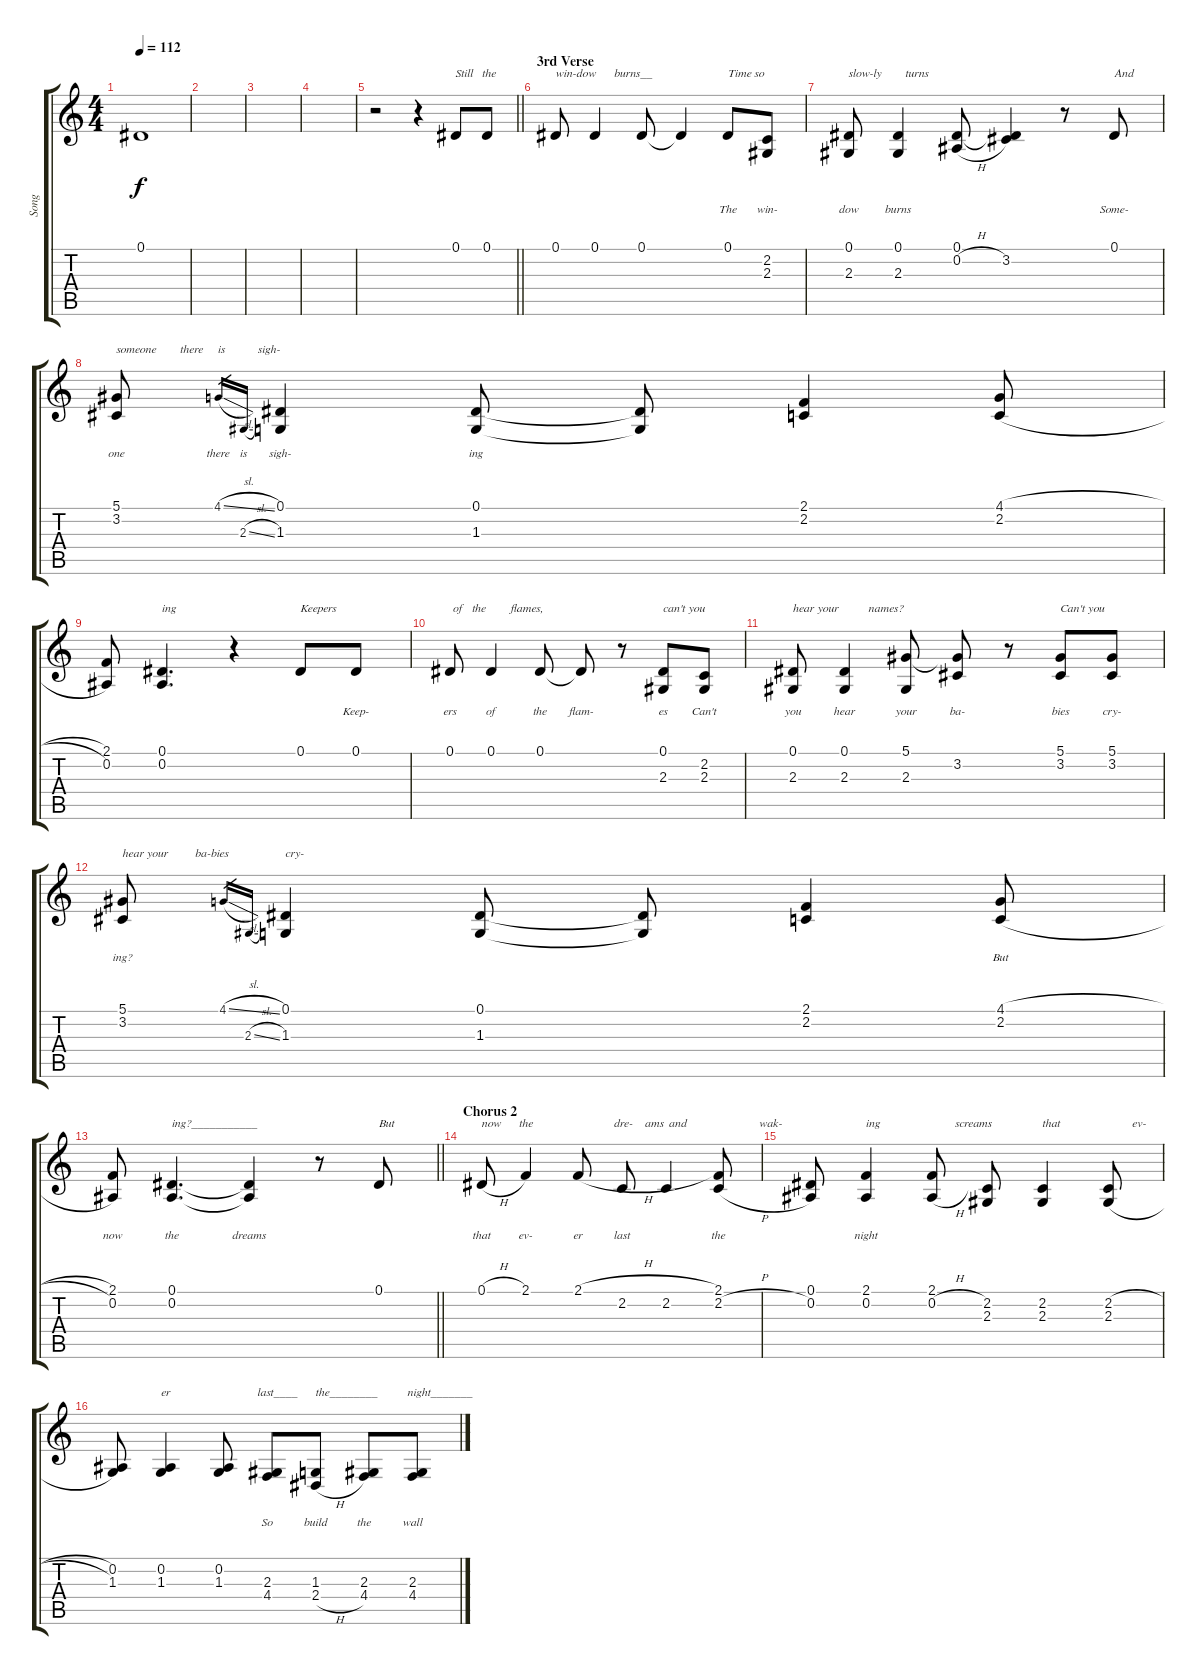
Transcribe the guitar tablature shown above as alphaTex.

\track ("Song" "Song") {instrument accordion}
\staff {score tabs}
\tuning (Eb4 Bb3 Gb3 Db3 Ab2 Eb2) {hide}
\ts (4 4)
\tempo 112
\clef g2
\ks c
0.1.1{dy f} |
|
|
|
\barLineRight lightlight
r.2 r.4 0.1.8{txt "Still   the"} 0.1.8 |
\section ("" "3rd Verse")
0.1.8{txt "win-dow      burns__" lyrics (0 "") lyrics (1 "") lyrics (2 "") lyrics (3 "") lyrics (4 "")} 0.1.4{lyrics (0 "") lyrics (1 "") lyrics (2 "") lyrics (3 "") lyrics (4 "")} 0.1.8{lyrics (0 "") lyrics (1 "") lyrics (2 "") lyrics (3 "") lyrics (4 "")} 0.1{t}.4{lyrics (0 "") lyrics (1 "") lyrics (2 "") lyrics (3 "") lyrics (4 "")} 0.1.8{txt "Time so" lyrics (0 "") lyrics (1 "The") lyrics (2 "") lyrics (3 "") lyrics (4 "")} (2.2 2.3).8{lyrics (0 "") lyrics (1 "win-") lyrics (2 "") lyrics (3 "") lyrics (4 "")} |
(0.1 2.3).8{txt "slow-ly        turns" lyrics (0 "") lyrics (1 "dow") lyrics (2 "") lyrics (3 "") lyrics (4 "")} (0.1 2.3).4{lyrics (0 "") lyrics (1 "burns") lyrics (2 "") lyrics (3 "") lyrics (4 "")} (0.1 0.2{h}).8{lyrics (0 "") lyrics (1 "") lyrics (2 "") lyrics (3 "") lyrics (4 "")} (0.1{t} 3.2).4{lyrics (0 "") lyrics (1 "") lyrics (2 "") lyrics (3 "") lyrics (4 "")} r.8 0.1.8{txt "And" lyrics (0 "") lyrics (1 "Some-") lyrics (2 "") lyrics (3 "") lyrics (4 "")} |
(5.1 3.2).8{txt "someone        there     is           sigh-" lyrics (0 "") lyrics (1 "one") lyrics (2 "") lyrics (3 "") lyrics (4 "")} 4.1{sl}.16{lyrics (0 "") lyrics (1 "there") lyrics (2 "") lyrics (3 "") lyrics (4 "") gr} 2.3{sl}.16{lyrics (0 "") lyrics (1 "is") lyrics (2 "") lyrics (3 "") lyrics (4 "") gr} (0.1 1.3).4{lyrics (0 "") lyrics (1 "sigh-") lyrics (2 "") lyrics (3 "") lyrics (4 "")} (0.1 1.3).8{lyrics (0 "") lyrics (1 "ing") lyrics (2 "") lyrics (3 "") lyrics (4 "")} (0.1{t} 1.3{t}).8{lyrics (0 "") lyrics (1 "") lyrics (2 "") lyrics (3 "") lyrics (4 "")} (2.1 2.2).4{lyrics (0 "") lyrics (1 "") lyrics (2 "") lyrics (3 "") lyrics (4 "")} (4.1{h} 2.2{h}).8{lyrics (0 "") lyrics (1 "") lyrics (2 "") lyrics (3 "") lyrics (4 "")} |
(2.1 0.2).8{lyrics (0 "") lyrics (1 "") lyrics (2 "") lyrics (3 "") lyrics (4 "")} (0.1 0.2).4{d txt "ing" lyrics (0 "") lyrics (1 "") lyrics (2 "") lyrics (3 "") lyrics (4 "")} r.4 0.1.8{txt "Keepers" lyrics (0 "") lyrics (1 "") lyrics (2 "") lyrics (3 "") lyrics (4 "")} 0.1.8{lyrics (0 "") lyrics (1 "Keep-") lyrics (2 "") lyrics (3 "") lyrics (4 "")} |
0.1.8{txt " of   the        flames," lyrics (0 "") lyrics (1 "ers") lyrics (2 "") lyrics (3 "") lyrics (4 "")} 0.1.4{lyrics (0 "") lyrics (1 "of") lyrics (2 "") lyrics (3 "") lyrics (4 "")} 0.1.8{lyrics (0 "") lyrics (1 "the") lyrics (2 "") lyrics (3 "") lyrics (4 "")} 0.1{t}.8{lyrics (0 "") lyrics (1 "flam-") lyrics (2 "") lyrics (3 "") lyrics (4 "")} r.8 (0.1 2.3).8{txt "can't you" lyrics (0 "") lyrics (1 "es") lyrics (2 "") lyrics (3 "") lyrics (4 "")} (2.2 2.3).8{lyrics (0 "") lyrics (1 "Can't") lyrics (2 "") lyrics (3 "") lyrics (4 "")} |
(0.1 2.3).8{txt "hear your          names?" lyrics (0 "") lyrics (1 "you") lyrics (2 "") lyrics (3 "") lyrics (4 "")} (0.1 2.3).4{lyrics (0 "") lyrics (1 "hear") lyrics (2 "") lyrics (3 "") lyrics (4 "")} (5.1 2.3).8{lyrics (0 "") lyrics (1 "your") lyrics (2 "") lyrics (3 "") lyrics (4 "")} (5.1{t} 3.2).8{lyrics (0 "") lyrics (1 "ba-") lyrics (2 "") lyrics (3 "") lyrics (4 "")} r.8 (5.1 3.2).8{txt "Can't you" lyrics (0 "") lyrics (1 "bies") lyrics (2 "") lyrics (3 "") lyrics (4 "")} (5.1 3.2).8{lyrics (0 "") lyrics (1 "cry-") lyrics (2 "") lyrics (3 "") lyrics (4 "")} |
(5.1 3.2).8{txt "hear your         ba-bies                   cry-" lyrics (0 "") lyrics (1 "ing?") lyrics (2 "") lyrics (3 "") lyrics (4 "")} 4.1{sl}.16{lyrics (0 "") lyrics (1 "") lyrics (2 "") lyrics (3 "") lyrics (4 "") gr} 2.3{sl}.16{lyrics (0 "") lyrics (1 "") lyrics (2 "") lyrics (3 "") lyrics (4 "") gr} (0.1 1.3).4{lyrics (0 "") lyrics (1 "") lyrics (2 "") lyrics (3 "") lyrics (4 "")} (0.1 1.3).8{lyrics (0 "") lyrics (1 "") lyrics (2 "") lyrics (3 "") lyrics (4 "")} (0.1{t} 1.3{t}).8{lyrics (0 "") lyrics (1 "") lyrics (2 "") lyrics (3 "") lyrics (4 "")} (2.1 2.2).4{lyrics (0 "") lyrics (1 "") lyrics (2 "") lyrics (3 "") lyrics (4 "")} (4.1{h} 2.2{h}).8{lyrics (0 "") lyrics (1 "But") lyrics (2 "") lyrics (3 "") lyrics (4 "")} |
\barLineRight lightlight
(2.1 0.2).8{lyrics (0 "") lyrics (1 "now") lyrics (2 "") lyrics (3 "") lyrics (4 "")} (0.1 0.2).4{d txt "ing?___________" lyrics (0 "") lyrics (1 "the") lyrics (2 "") lyrics (3 "") lyrics (4 "")} (0.1{t} 0.2{t}).4{lyrics (0 "") lyrics (1 "dreams") lyrics (2 "") lyrics (3 "") lyrics (4 "")} r.8 0.1.8{txt "But" lyrics (0 "") lyrics (1 "") lyrics (2 "") lyrics (3 "") lyrics (4 "")} |
\section ("" "Chorus 2")
0.1{h}.8{txt "now      the                           dre-    ams" lyrics (0 "") lyrics (1 "that") lyrics (2 "") lyrics (3 "") lyrics (4 "")} 2.1.4{lyrics (0 "") lyrics (1 "ev-") lyrics (2 "") lyrics (3 "") lyrics (4 "")} 2.1{h}.8{lyrics (0 "") lyrics (1 "er") lyrics (2 "") lyrics (3 "") lyrics (4 "")} 2.2.8{lyrics (0 "") lyrics (1 "last") lyrics (2 "") lyrics (3 "") lyrics (4 "")} 2.2.4{txt " and                        wak-" lyrics (0 "") lyrics (1 "") lyrics (2 "") lyrics (3 "") lyrics (4 "")} (2.1 2.2{h}).8{lyrics (0 "") lyrics (1 "the") lyrics (2 "") lyrics (3 "") lyrics (4 "")} |
(0.1 0.2).8{lyrics (0 "") lyrics (1 "") lyrics (2 "") lyrics (3 "") lyrics (4 "")} (2.1 0.2).4{txt "ing                         screams" lyrics (0 "") lyrics (1 "night") lyrics (2 "") lyrics (3 "") lyrics (4 "")} (2.1 0.2{h}).8{lyrics (0 "") lyrics (1 "") lyrics (2 "") lyrics (3 "") lyrics (4 "")} (2.2 2.3).8{lyrics (0 "") lyrics (1 "") lyrics (2 "") lyrics (3 "") lyrics (4 "")} (2.2 2.3).4{txt "that                        ev-" lyrics (0 "") lyrics (1 "") lyrics (2 "") lyrics (3 "") lyrics (4 "")} (2.2{h} 2.3{h}).8{lyrics (0 "") lyrics (1 "") lyrics (2 "") lyrics (3 "") lyrics (4 "")} |
(0.2 1.3).8{lyrics (0 "") lyrics (1 "") lyrics (2 "") lyrics (3 "") lyrics (4 "")} (0.2 1.3).4{txt "er                             last____" lyrics (0 "") lyrics (1 "") lyrics (2 "") lyrics (3 "") lyrics (4 "")} (0.2 1.3).8{lyrics (0 "") lyrics (1 "") lyrics (2 "") lyrics (3 "") lyrics (4 "")} (2.3 4.4).8{lyrics (0 "") lyrics (1 "So") lyrics (2 "") lyrics (3 "") lyrics (4 "")} (1.3 2.4{h}).8{txt "the________          night_______" lyrics (0 "") lyrics (1 "build") lyrics (2 "") lyrics (3 "") lyrics (4 "")} (2.3 4.4).8{lyrics (0 "") lyrics (1 "the") lyrics (2 "") lyrics (3 "") lyrics (4 "")} (2.3 4.4).8{lyrics (0 "") lyrics (1 "wall") lyrics (2 "") lyrics (3 "") lyrics (4 "")}
